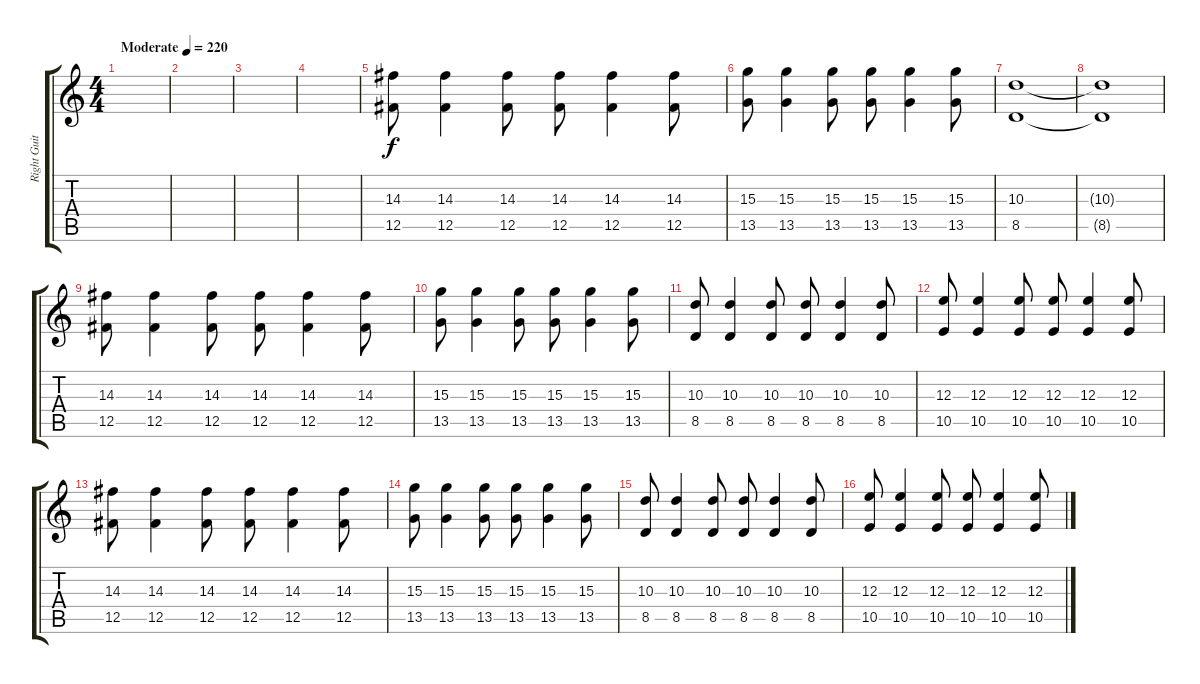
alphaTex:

\track ("Right Guitar" "Right Guit") {instrument distortionguitar}
\staff {score tabs}
\tuning (Db4 Ab3 E3 B2 Gb2 B1) {hide}
\ts (4 4)
\tempo (220 "Moderate")
\clef g2
\ks c
|
|
|
|
(14.3 12.5).8 (14.3 12.5).4 (14.3 12.5).8 (14.3 12.5).8 (14.3 12.5).4 (14.3 12.5).8 |
(15.3 13.5).8 (15.3 13.5).4 (15.3 13.5).8 (15.3 13.5).8 (15.3 13.5).4 (15.3 13.5).8 |
(10.3 8.5).1 |
(10.3{t} 8.5{t}).1 |
(14.3 12.5).8 (14.3 12.5).4 (14.3 12.5).8 (14.3 12.5).8 (14.3 12.5).4 (14.3 12.5).8 |
(15.3 13.5).8 (15.3 13.5).4 (15.3 13.5).8 (15.3 13.5).8 (15.3 13.5).4 (15.3 13.5).8 |
(10.3 8.5).8 (10.3 8.5).4 (10.3 8.5).8 (10.3 8.5).8 (10.3 8.5).4 (10.3 8.5).8 |
(12.3 10.5).8 (12.3 10.5).4 (12.3 10.5).8 (12.3 10.5).8 (12.3 10.5).4 (12.3 10.5).8 |
(14.3 12.5).8 (14.3 12.5).4 (14.3 12.5).8 (14.3 12.5).8 (14.3 12.5).4 (14.3 12.5).8 |
(15.3 13.5).8 (15.3 13.5).4 (15.3 13.5).8 (15.3 13.5).8 (15.3 13.5).4 (15.3 13.5).8 |
(10.3 8.5).8 (10.3 8.5).4 (10.3 8.5).8 (10.3 8.5).8 (10.3 8.5).4 (10.3 8.5).8 |
(12.3 10.5).8 (12.3 10.5).4 (12.3 10.5).8 (12.3 10.5).8 (12.3 10.5).4 (12.3 10.5).8
